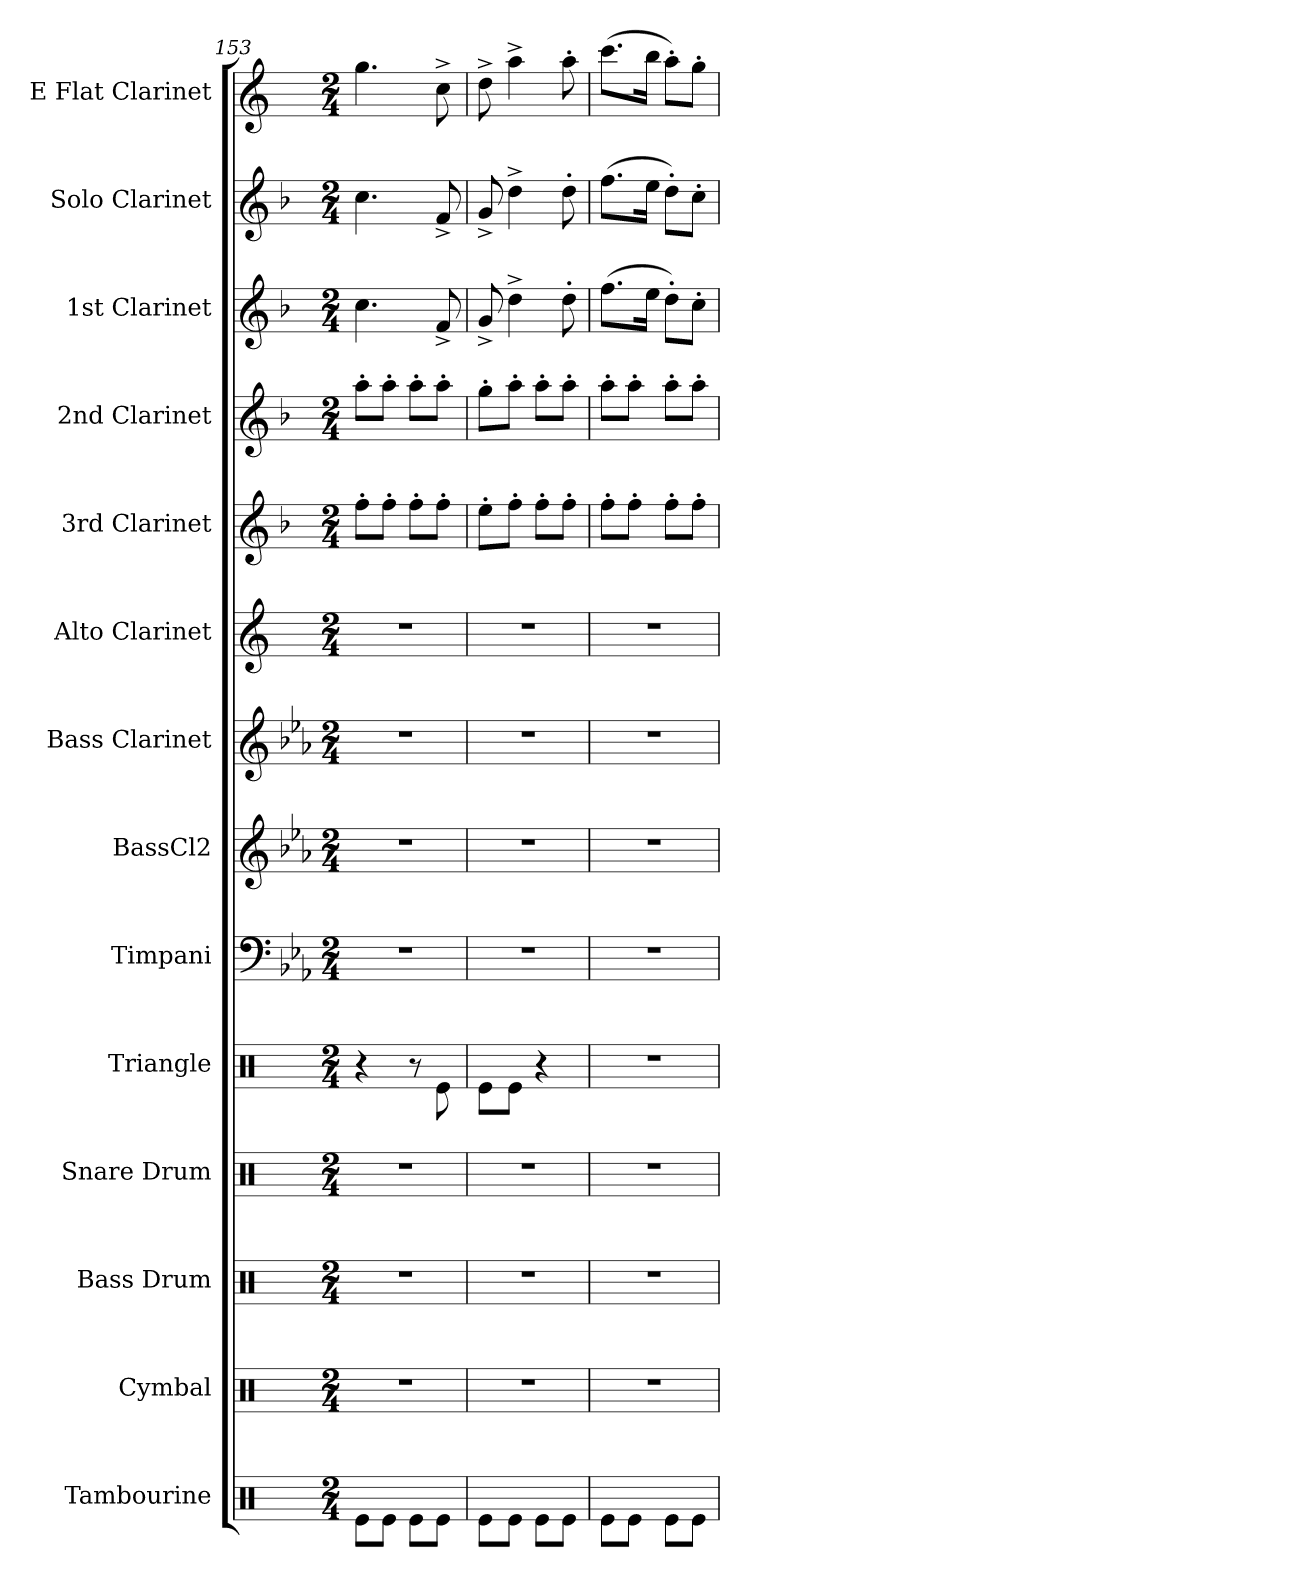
**kern	**kern	**kern	**kern	**kern	**kern	**kern	**kern	**kern	**kern	**kern	**kern	**kern	**kern
*part14	*part13	*part12	*part11	*part10	*part9	*part8	*part7	*part6	*part5	*part4	*part3	*part2	*part1
*staff14	*staff13	*staff12	*staff11	*staff10	*staff9	*staff8	*staff7	*staff6	*staff5	*staff4	*staff3	*staff2	*staff1
*I"Tambourine	*I"Cymbal	*I"Bass Drum	*I"Snare Drum	*I"Triangle	*I"Timpani	*I"BassCl2	*I"Bass Clarinet	*I"Alto Clarinet	*I"3rd Clarinet	*I"2nd Clarinet	*I"1st Clarinet	*I"Solo Clarinet	*I"E Flat Clarinet
*I'Tamb.	*I'Cym.	*I'B. Dr.	*I'Sn. Dr.	*I'Trgl.	*I'Timp.	*I'B. Cl2	*I'B. Cl.	*I'A. Cl.	*I'3rdCl.	*I'2nd Cl.	*I'1stCl.	*I'SoloCl.	*
*clefX	*clefX	*clefX	*clefX	*clefX	*clefF4	*clefG2	*clefG2	*clefG2	*clefG2	*clefG2	*clefG2	*clefG2	*clefG2
*	*	*	*	*	*	*ITrd8c14	*ITrd8c14	*ITrd5c9	*ITrd1c2	*ITrd1c2	*ITrd1c2	*ITrd1c2	*ITrd-2c-3
*k[]	*k[]	*k[]	*k[]	*k[]	*k[b-e-a-]	*k[b-e-a-]	*k[b-e-a-]	*k[b-e-a-]	*k[b-e-a-]	*k[b-e-a-]	*k[b-e-a-]	*k[b-e-a-]	*k[b-e-a-]
*M2/4	*M2/4	*M2/4	*M2/4	*M2/4	*M2/4	*M2/4	*M2/4	*M2/4	*M2/4	*M2/4	*M2/4	*M2/4	*M2/4
=153	=153	=153	=153	=153	=153	=153	=153	=153	=153	=153	=153	=153	=153
8Re\L	2r	2r	2r	4r	2r	2r	2r	2r	8ee-'\L	8gg'\L	4.b-\	4.b-\	4.bb-\
8Re\J	.	.	.	.	.	.	.	.	8ee-'\J	8gg'\J	.	.	.
8Re\L	.	.	.	8r	.	.	.	.	8ee-'\L	8gg'\L	.	.	.
8Re\J	.	.	.	8Re\	.	.	.	.	8ee-'\J	8gg'\J	8e-^/	8e-^/	8ee-^\
=154	=154	=154	=154	=154	=154	=154	=154	=154	=154	=154	=154	=154	=154
8Re\L	2r	2r	2r	8Re\L	2r	2r	2r	2r	8dd'\L	8ff'\L	8f^/	8f^/	8ff^\
8Re\J	.	.	.	8Re\J	.	.	.	.	8ee-'\J	8gg'\J	4cc^\	4cc^\	4ccc^\
8Re\L	.	.	.	4r	.	.	.	.	8ee-'\L	8gg'\L	.	.	.
8Re\J	.	.	.	.	.	.	.	.	8ee-'\J	8gg'\J	8cc'\	8cc'\	8ccc'\
=155	=155	=155	=155	=155	=155	=155	=155	=155	=155	=155	=155	=155	=155
8Re\L	2r	2r	2r	2r	2r	2r	2r	2r	8ee-'\L	8gg'\L	(8.ee-\L	(8.ee-\L	(8.eee-\L
8Re\J	.	.	.	.	.	.	.	.	8ee-'\J	8gg'\J	.	.	.
.	.	.	.	.	.	.	.	.	.	.	16dd\Jk	16dd\Jk	16ddd\Jk
8Re\L	.	.	.	.	.	.	.	.	8ee-'\L	8gg'\L	8cc'\L)	8cc'\L)	8ccc'\L)
8Re\J	.	.	.	.	.	.	.	.	8ee-'\J	8gg'\J	8b-'\J	8b-'\J	8bb-'\J
=	=	=	=	=	=	=	=	=	=	=	=	=	=
*-	*-	*-	*-	*-	*-	*-	*-	*-	*-	*-	*-	*-	*-
